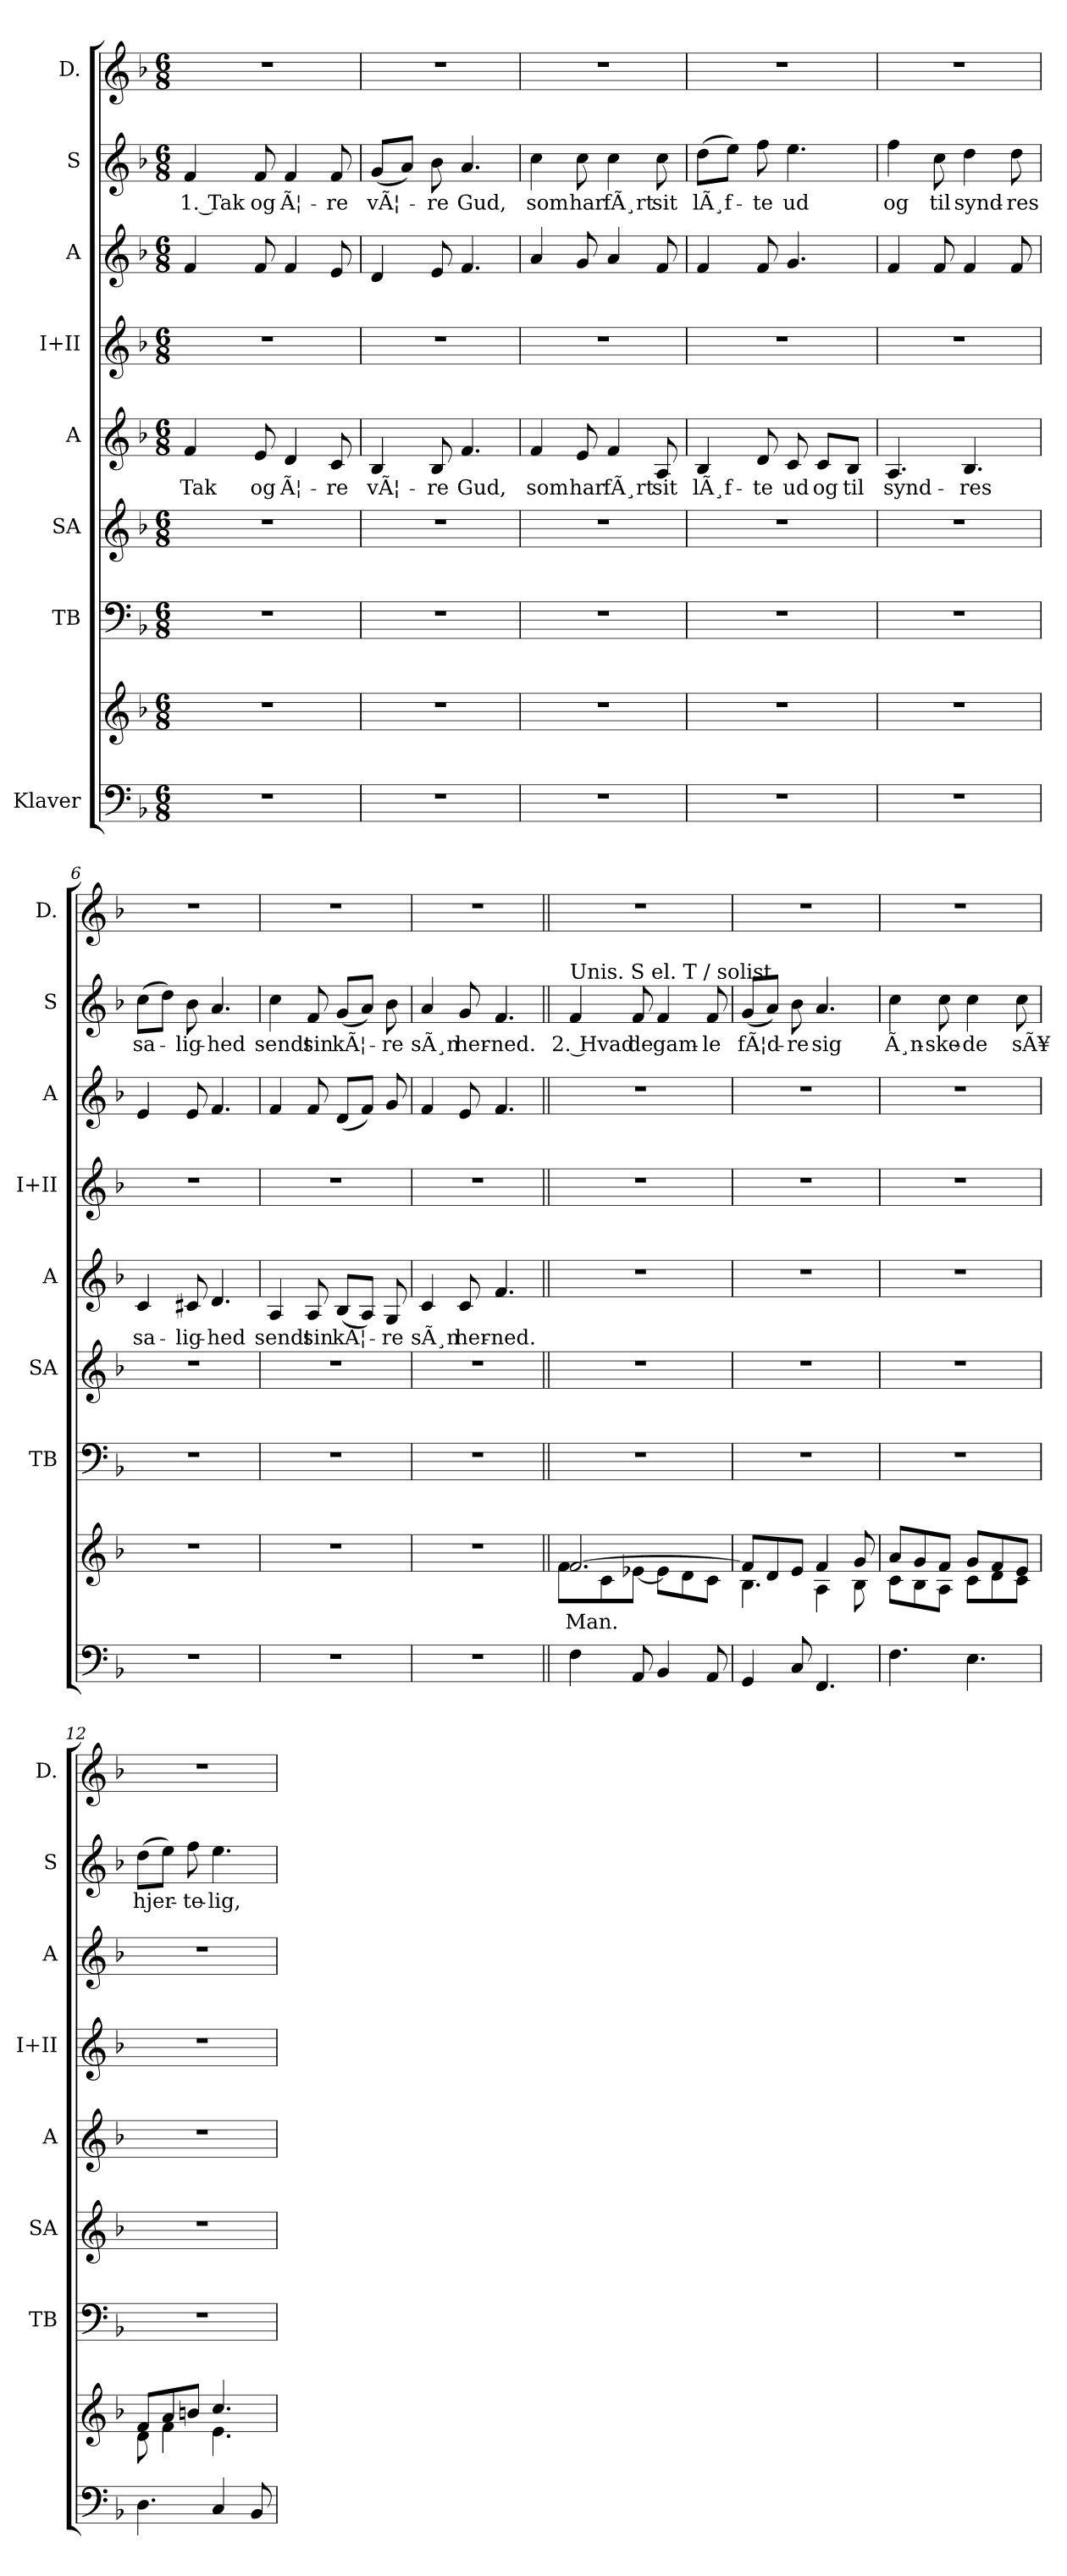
**kern	**kern	**text	**kern	**kern	**kern	**text	**kern	**kern	**kern	**text	**kern
*part8	*part8	*part8	*part7	*part6	*part5	*part5	*part4	*part3	*part2	*part2	*part1
*staff9	*staff8	*staff8	*staff7	*staff6	*staff5	*staff5	*staff4	*staff3	*staff2	*staff2	*staff1
*I"Klaver	*	*	*I"TB	*I"SA	*I"A	*	*I"I+II	*I"A	*I"S	*	*I"D.
*	*	*	*I'TB	*I'SA	*I'A	*	*I'I+II	*I'A	*I'S	*	*I'D.
*clefF4	*clefG2	*	*clefF4	*clefG2	*clefG2	*	*clefG2	*clefG2	*clefG2	*	*clefG2
*k[b-]	*k[b-]	*	*k[b-]	*k[b-]	*k[b-]	*	*k[b-]	*k[b-]	*k[b-]	*	*k[b-]
*M6/8	*M6/8	*	*M6/8	*M6/8	*M6/8	*	*M6/8	*M6/8	*M6/8	*	*M6/8
=1	=1	=1	=1	=1	=1	=1	=1	=1	=1	=1	=1
!	!	!	!	!	!	!LO:LY:b	!	!	!	!LO:LY:b	!
2.r	2.r	.	2.r	2.r	4f/	Tak	2.r	4f/	4f/	1. Tak	2.r
!	!	!	!	!	!	!LO:LY:b	!	!	!	!LO:LY:b	!
.	.	.	.	.	8e/	og	.	8f/	8f/	og	.
!	!	!	!	!	!	!LO:LY:b	!	!	!	!LO:LY:b	!
.	.	.	.	.	4d/	Ã¦-	.	4f/	4f/	Ã¦-	.
!	!	!	!	!	!	!LO:LY:b	!	!	!	!LO:LY:b	!
.	.	.	.	.	8c/	-re	.	8e/	8f/	-re	.
=2	=2	=2	=2	=2	=2	=2	=2	=2	=2	=2	=2
!	!	!	!	!	!	!LO:LY:b	!	!	!	!LO:LY:b	!
2.r	2.r	.	2.r	2.r	4B-/	vÃ¦-	2.r	4d/	(<8g/L	vÃ¦-	2.r
.	.	.	.	.	.	.	.	.	8a/J)	.	.
!	!	!	!	!	!	!LO:LY:b	!	!	!	!LO:LY:b	!
.	.	.	.	.	8B-/	-re	.	8e/	8b-\	-re	.
!	!	!	!	!	!	!LO:LY:b	!	!	!	!LO:LY:b	!
.	.	.	.	.	4.f/	Gud,	.	4.f/	4.a/	Gud,	.
=3	=3	=3	=3	=3	=3	=3	=3	=3	=3	=3	=3
!	!	!	!	!	!	!LO:LY:b	!	!	!	!LO:LY:b	!
2.r	2.r	.	2.r	2.r	4f/	som	2.r	4a/	4cc\	som	2.r
!	!	!	!	!	!	!LO:LY:b	!	!	!	!LO:LY:b	!
.	.	.	.	.	8e/	har	.	8g/	8cc\	har	.
!	!	!	!	!	!	!LO:LY:b	!	!	!	!LO:LY:b	!
.	.	.	.	.	4f/	fÃ¸rt	.	4a/	4cc\	fÃ¸rt	.
!	!	!	!	!	!	!LO:LY:b	!	!	!	!LO:LY:b	!
.	.	.	.	.	8A/	sit	.	8f/	8cc\	sit	.
=4	=4	=4	=4	=4	=4	=4	=4	=4	=4	=4	=4
!	!	!	!	!	!	!LO:LY:b	!	!	!	!LO:LY:b	!
2.r	2.r	.	2.r	2.r	4B-/	lÃ¸f-	2.r	4f/	(>8dd\L	lÃ¸f-	2.r
.	.	.	.	.	.	.	.	.	8ee\J)	.	.
!	!	!	!	!	!	!LO:LY:b	!	!	!	!LO:LY:b	!
.	.	.	.	.	8d/	-te	.	8f/	8ff\	-te	.
!	!	!	!	!	!	!LO:LY:b	!	!	!	!LO:LY:b	!
.	.	.	.	.	8c/	ud	.	4.g/	4.ee\	ud	.
!	!	!	!	!	!	!LO:LY:b	!	!	!	!	!
.	.	.	.	.	8c/L	og	.	.	.	.	.
!	!	!	!	!	!	!LO:LY:b	!	!	!	!	!
.	.	.	.	.	8B-/J	til	.	.	.	.	.
!!LO:LB:g=z
=5	=5	=5	=5	=5	=5	=5	=5	=5	=5	=5	=5
!	!	!	!	!	!	!LO:LY:b	!	!	!	!LO:LY:b	!
2.r	2.r	.	2.r	2.r	4.A/	synd-	2.r	4f/	4ff\	og	2.r
!	!	!	!	!	!	!	!	!	!	!LO:LY:b	!
.	.	.	.	.	.	.	.	8f/	8cc\	til	.
!	!	!	!	!	!	!LO:LY:b	!	!	!	!LO:LY:b	!
.	.	.	.	.	4.B-/	-res	.	4f/	4dd\	synd-	.
!	!	!	!	!	!	!	!	!	!	!LO:LY:b	!
.	.	.	.	.	.	.	.	8f/	8dd\	-res	.
=6	=6	=6	=6	=6	=6	=6	=6	=6	=6	=6	=6
!	!	!	!	!	!	!LO:LY:b	!	!	!	!LO:LY:b	!
2.r	2.r	.	2.r	2.r	4c/	sa-	2.r	4e/	(>8cc\L	sa-	2.r
.	.	.	.	.	.	.	.	.	8dd\J)	.	.
!	!	!	!	!	!	!LO:LY:b	!	!	!	!LO:LY:b	!
.	.	.	.	.	8c#X/	-lig-	.	8e/	8b-\	-lig-	.
!	!	!	!	!	!	!LO:LY:b	!	!	!	!LO:LY:b	!
.	.	.	.	.	4.d/	-hed	.	4.f/	4.a/	-hed	.
=7	=7	=7	=7	=7	=7	=7	=7	=7	=7	=7	=7
!	!	!	!	!	!	!LO:LY:b	!	!	!	!LO:LY:b	!
2.r	2.r	.	2.r	2.r	4A/	sendt	2.r	4f/	4cc\	sendt	2.r
!	!	!	!	!	!	!LO:LY:b	!	!	!	!LO:LY:b	!
.	.	.	.	.	8A/	sin	.	8f/	8f/	sin	.
!	!	!	!	!	!	!LO:LY:b	!	!	!	!LO:LY:b	!
.	.	.	.	.	(<8B-/L	kÃ¦-	.	(<8d/L	(<8g/L	kÃ¦-	.
.	.	.	.	.	8A/J)	.	.	8f/J)	8a/J)	.	.
!	!	!	!	!	!	!LO:LY:b	!	!	!	!LO:LY:b	!
.	.	.	.	.	8G/	-re	.	8g/	8b-\	-re	.
=8	=8	=8	=8	=8	=8	=8	=8	=8	=8	=8	=8
!	!	!	!	!	!	!LO:LY:b	!	!	!	!LO:LY:b	!
2.r	2.r	.	2.r	2.r	4c/	sÃ¸n	2.r	4f/	4a/	sÃ¸n	2.r
!	!	!	!	!	!	!LO:LY:b	!	!	!	!LO:LY:b	!
.	.	.	.	.	8c/	her-	.	8e/	8g/	her-	.
!	!	!	!	!	!	!LO:LY:b	!	!	!	!LO:LY:b	!
.	.	.	.	.	4.f/	-ned.	.	4.f/	4.f/	-ned.	.
!!LO:LB:g=z
=9||	=9||	=9||	=9||	=9||	=9||	=9||	=9||	=9||	=9||	=9||	=9||
!	!	!	!	!	!	!	!	!	!LO:TX:a:t=Unis. S el. T / solist	!	!
!	!	!LO:LY:b	!	!	!	!	!	!	!	!LO:LY:b	!
*	*^	*	*	*	*	*	*	*	*	*	*
4F\	[2.f/	8f\L	Man.	2.r	2.r	2.r	.	2.r	2.r	4f/	2. Hvad	2.r
.	.	8c\	.	.	.	.	.	.	.	.	.	.
!	!	!	!	!	!	!	!	!	!	!	!LO:LY:b	!
8AA/	.	[8e-X\J	.	.	.	.	.	.	.	8f/	de	.
!	!	!	!	!	!	!	!	!	!	!	!LO:LY:b	!
4BB-/	.	8e-\L]	.	.	.	.	.	.	.	4f/	gam-	.
.	.	8d\	.	.	.	.	.	.	.	.	.	.
!	!	!	!	!	!	!	!	!	!	!	!LO:LY:b	!
8AA/	.	8c\J	.	.	.	.	.	.	.	8f/	-le	.
=10	=10	=10	=10	=10	=10	=10	=10	=10	=10	=10	=10	=10
!	!	!	!	!	!	!	!	!	!	!	!LO:LY:b	!
4GG/	8f/L]	4.B-\	.	2.r	2.r	2.r	.	2.r	2.r	(<8g/L	fÃ¦d-	2.r
.	8d/	.	.	.	.	.	.	.	.	8a/J)	.	.
!	!	!	!	!	!	!	!	!	!	!	!LO:LY:b	!
8C/	8e/J	.	.	.	.	.	.	.	.	8b-\	-re	.
!	!	!	!	!	!	!	!	!	!	!	!LO:LY:b	!
4.FF/	4f/	4A\	.	.	.	.	.	.	.	4.a/	sig	.
.	8g/	8B-\	.	.	.	.	.	.	.	.	.	.
=11	=11	=11	=11	=11	=11	=11	=11	=11	=11	=11	=11	=11
!	!	!	!	!	!	!	!	!	!	!	!LO:LY:b	!
4.F\	8a/L	8c\L	.	2.r	2.r	2.r	.	2.r	2.r	4cc\	Ã¸n-	2.r
.	8g/	8B-\	.	.	.	.	.	.	.	.	.	.
!	!	!	!	!	!	!	!	!	!	!	!LO:LY:b	!
.	8f/J	8A\J	.	.	.	.	.	.	.	8cc\	-ske-	.
!	!	!	!	!	!	!	!	!	!	!	!LO:LY:b	!
4.E\	8g/L	8c\L	.	.	.	.	.	.	.	4cc\	-de	.
.	8f/	8d\	.	.	.	.	.	.	.	.	.	.
!	!	!	!	!	!	!	!	!	!	!	!LO:LY:b	!
.	8e/J	8c\J	.	.	.	.	.	.	.	8cc\	sÃ¥	.
=12	=12	=12	=12	=12	=12	=12	=12	=12	=12	=12	=12	=12
!	!	!	!	!	!	!	!	!	!	!	!LO:LY:b	!
4.D\	8f/L	8d\	.	2.r	2.r	2.r	.	2.r	2.r	(>8dd\L	hjer-	2.r
.	8a/	4f\	.	.	.	.	.	.	.	8ee\J)	.	.
!	!	!	!	!	!	!	!	!	!	!	!LO:LY:b	!
.	8bn/J	.	.	.	.	.	.	.	.	8ff\	-te-	.
!	!	!	!	!	!	!	!	!	!	!	!LO:LY:b	!
4C/	4.cc/	4.e\	.	.	.	.	.	.	.	4.ee\	-lig,	.
8BB-/	.	.	.	.	.	.	.	.	.	.	.	.
*	*v	*v	*	*	*	*	*	*	*	*	*	*
=	=	=	=	=	=	=	=	=	=	=	=
*-	*-	*-	*-	*-	*-	*-	*-	*-	*-	*-	*-
